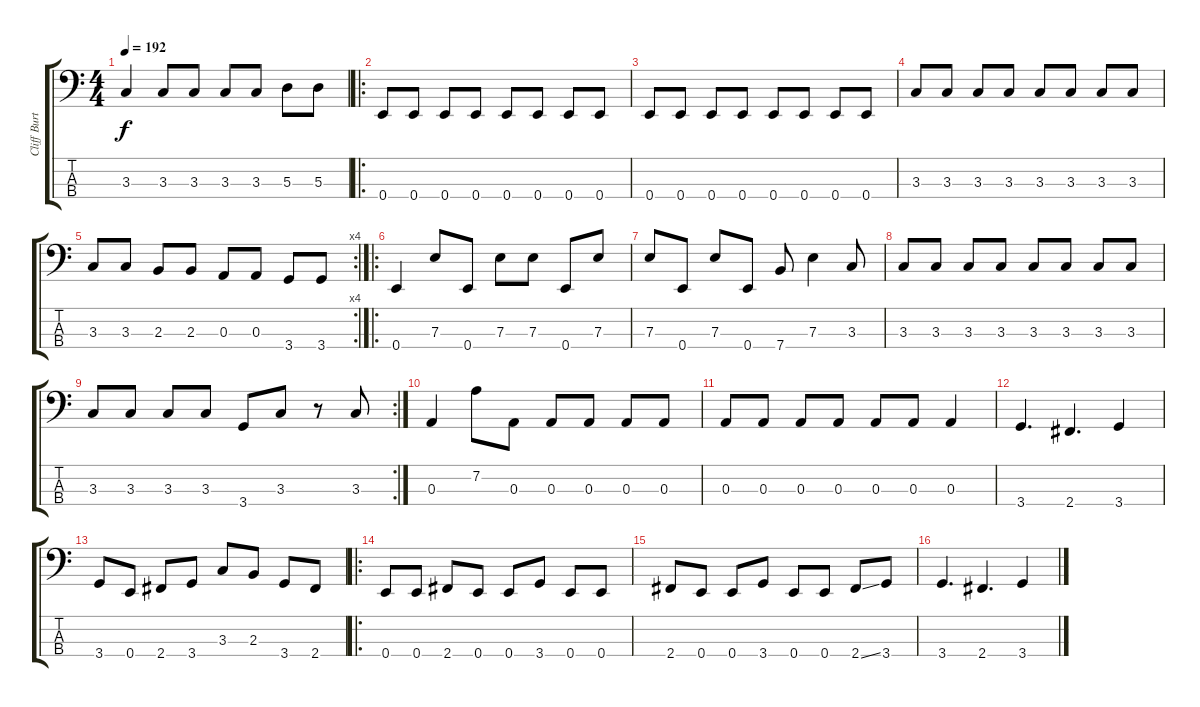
\track ("Cliff Burton" "Cliff Burt") {instrument electricbasspick}
\staff {score tabs}
\tuning (G2 D2 A1 E1) {hide}
\ts (4 4)
\tempo 192
\clef f4
\ks c
3.3.4{dy f} 3.3.8 3.3.8 3.3.8 3.3.8 5.3.8 5.3.8 |
\ro
0.4.8 0.4.8 0.4.8 0.4.8 0.4.8 0.4.8 0.4.8 0.4.8 |
0.4.8 0.4.8 0.4.8 0.4.8 0.4.8 0.4.8 0.4.8 0.4.8 |
3.3.8 3.3.8 3.3.8 3.3.8 3.3.8 3.3.8 3.3.8 3.3.8 |
\rc 4
3.3.8 3.3.8 2.3.8 2.3.8 0.3.8 0.3.8 3.4.8 3.4.8 |
\ro
0.4.4 7.3.8 0.4.8 7.3.8 7.3.8 0.4.8 7.3.8 |
7.3.8 0.4.8 7.3.8 0.4.8 7.4.8 7.3.4 3.3.8 |
3.3.8 3.3.8 3.3.8 3.3.8 3.3.8 3.3.8 3.3.8 3.3.8 |
\rc 2
3.3.8 3.3.8 3.3.8 3.3.8 3.4.8 3.3.8 r.8 3.3.8 |
0.3.4 7.2.8 0.3.8 0.3.8 0.3.8 0.3.8 0.3.8 |
0.3.8 0.3.8 0.3.8 0.3.8 0.3.8 0.3.8 0.3.4 |
3.4.4{d} 2.4.4{d} 3.4.4 |
3.4.8 0.4.8 2.4.8 3.4.8 3.3.8 2.3.8 3.4.8 2.4.8 |
\ro
0.4.8 0.4.8 2.4.8 0.4.8 0.4.8 3.4.8 0.4.8 0.4.8 |
2.4.8 0.4.8 0.4.8 3.4.8 0.4.8 0.4.8 2.4{ss}.8 3.4.8 |
3.4.4{d} 2.4.4{d} 3.4.4
